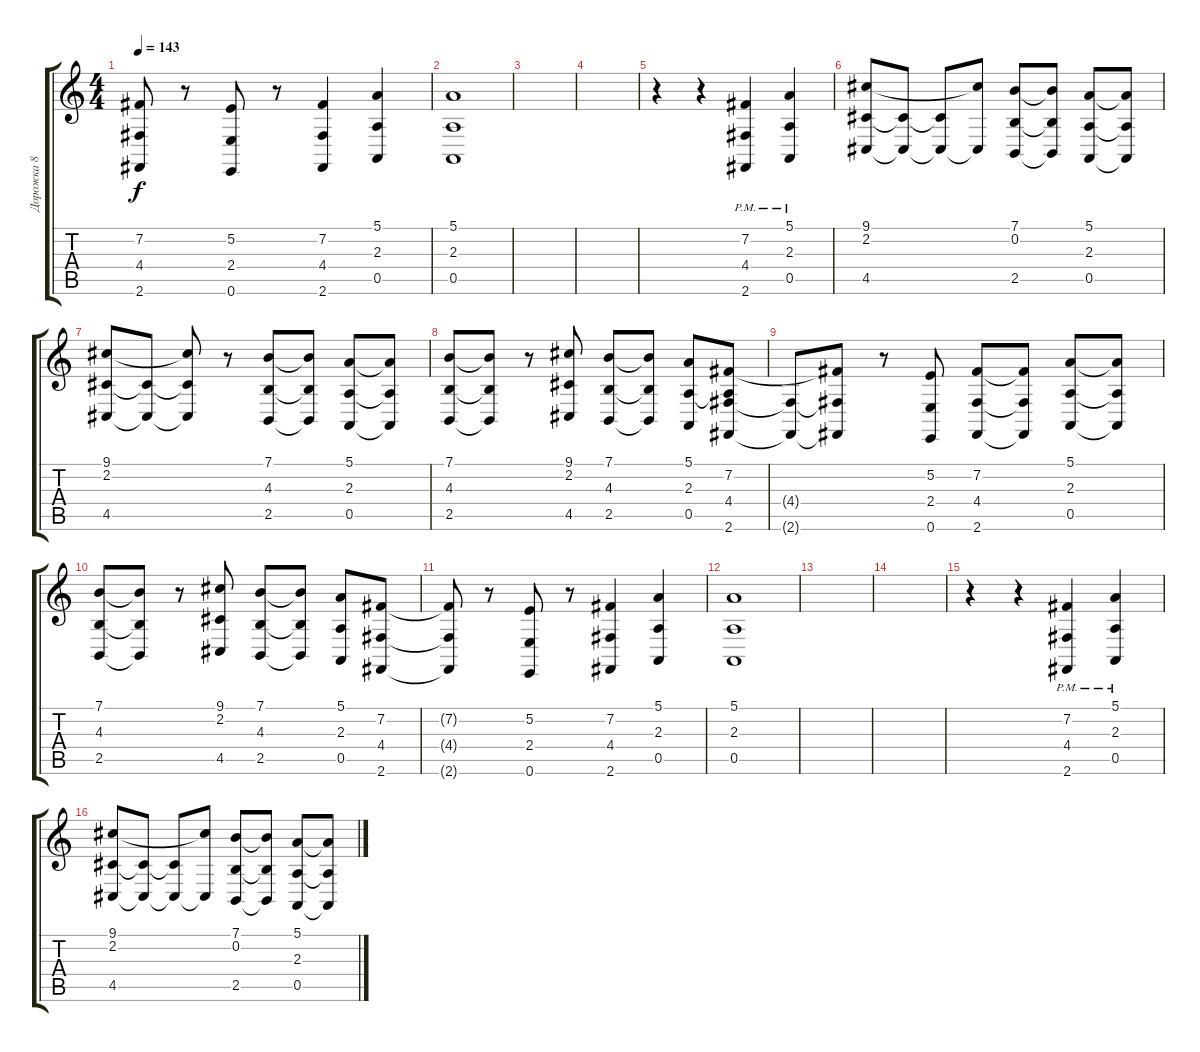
\track ("Дорожка 8" "Дорожка 8") {instrument cello}
\staff {score tabs}
\tuning (E4 B3 G3 D3 A2 E2) {hide}
\ts (4 4)
\tempo 143
\clef g2
\ks c
(7.2{t} 4.4{t} 2.6{t}).8{dy f} r.8 (5.2 2.4 0.6).8 r.8 (7.2 4.4 2.6).4 (5.1 2.3 0.5).4 |
(5.1 2.3 0.5).1 |
|
|
r.4 r.4 (7.2 4.4{pm} 2.6).4 (5.1 2.3{pm} 0.5).4 |
(9.1 2.2 4.5).8 (2.2{t} 4.5{t}).8 (2.2{t} 4.5{t}).8 (9.1{t} 4.5{t}).8 (7.1 0.2 2.5).8 (7.1{t} 0.2{t} 2.5{t}).8 (5.1 2.3 0.5).8 (5.1{t} 2.3{t} 0.5{t}).8 |
(9.1 2.2 4.5).8 (2.2{t} 4.5{t}).8 (9.1{t} 2.2{t} 4.5{t}).8 r.8 (7.1 4.3 2.5).8 (7.1{t} 4.3{t} 2.5{t}).8 (5.1 2.3 0.5).8 (5.1{t} 2.3{t} 0.5{t}).8 |
(7.1 4.3 2.5).8 (7.1{t} 4.3{t} 2.5{t}).8 r.8 (9.1 2.2 4.5).8 (7.1 4.3 2.5).8 (7.1{t} 4.3{t} 2.5{t}).8 (5.1 2.3 0.5).8 (7.2 2.3{t} 4.4 2.6).8 |
(4.4{t} 2.6{t}).8 (7.2{t} 4.4{t} 2.6{t}).8 r.8 (5.2 2.4 0.6).8 (7.2 4.4 2.6).8 (7.2{t} 4.4{t} 2.6{t}).8 (5.1 2.3 0.5).8 (5.1{t} 2.3{t} 0.5{t}).8 |
(7.1 4.3 2.5).8 (7.1{t} 4.3{t} 2.5{t}).8 r.8 (9.1 2.2 4.5).8 (7.1 4.3 2.5).8 (7.1{t} 4.3{t} 2.5{t}).8 (5.1 2.3 0.5).8 (7.2 4.4 2.6).8 |
(7.2{t} 4.4{t} 2.6{t}).8 r.8 (5.2 2.4 0.6).8 r.8 (7.2 4.4 2.6).4 (5.1 2.3 0.5).4 |
(5.1 2.3 0.5).1 |
|
|
r.4 r.4 (7.2 4.4{pm} 2.6).4 (5.1 2.3{pm} 0.5).4 |
(9.1 2.2 4.5).8 (2.2{t} 4.5{t}).8 (2.2{t} 4.5{t}).8 (9.1{t} 4.5{t}).8 (7.1 0.2 2.5).8 (7.1{t} 0.2{t} 2.5{t}).8 (5.1 2.3 0.5).8 (5.1{t} 2.3{t} 0.5{t}).8
